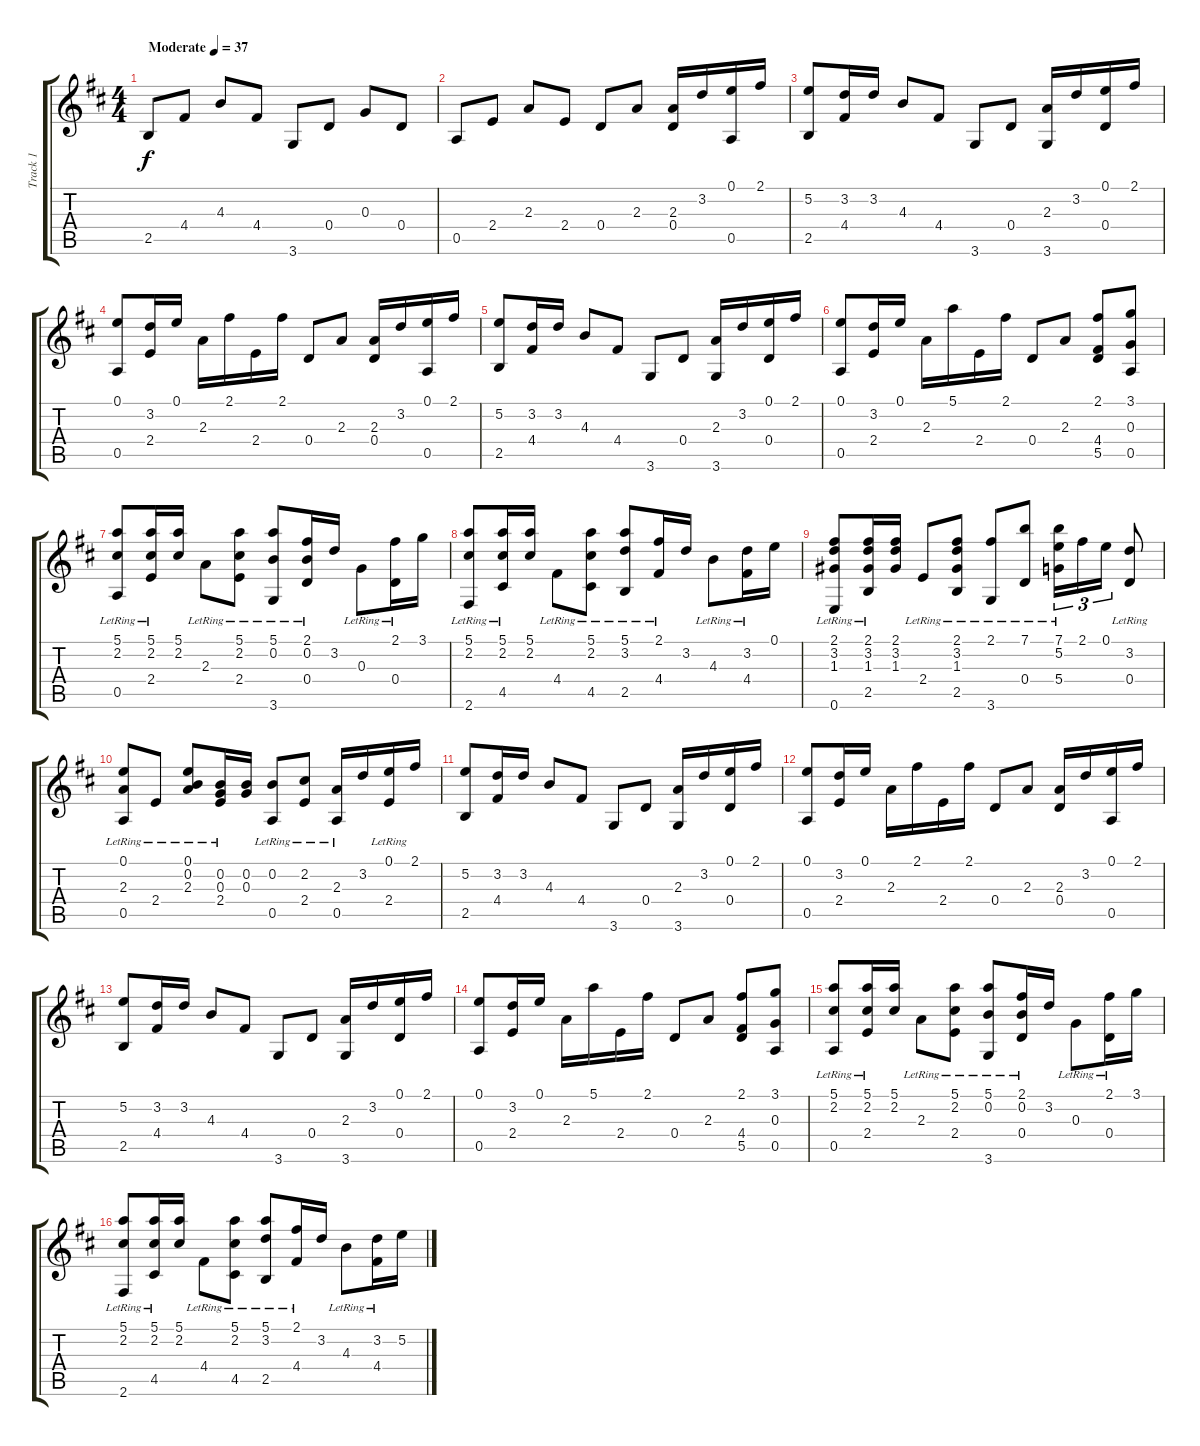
\track ("Track 1" "Track 1") {instrument acousticguitarsteel}
\staff {score tabs}
\tuning (E4 B3 G3 D3 A2 E2) {hide}
\ts (4 4)
\tempo (37 "Moderate")
\clef g2
\ks d
2.5.8{dy f instrument acousticguitarsteel} 4.4.8 4.3.8 4.4.8 3.6.8 0.4.8 0.3.8 0.4.8 |
0.5.8 2.4.8 2.3.8 2.4.8 0.4.8 2.3.8 (2.3 0.4).16 3.2.16 (0.1 0.5).16 2.1.16 |
(5.2 2.5).8 (3.2 4.4).16 3.2.16 4.3.8 4.4.8 3.6.8 0.4.8 (2.3 3.6).16 3.2.16 (0.1 0.4).16 2.1.16 |
(0.1 0.5).8 (3.2 2.4).16 0.1.16 2.3.16 2.1.16 2.4.16 2.1.16 0.4.8 2.3.8 (2.3 0.4).16 3.2.16 (0.1 0.5).16 2.1.16 |
(5.2 2.5).8 (3.2 4.4).16 3.2.16 4.3.8 4.4.8 3.6.8 0.4.8 (2.3 3.6).16 3.2.16 (0.1 0.4).16 2.1.16 |
(0.1 0.5).8 (3.2 2.4).16 0.1.16 2.3.16 5.1.16 2.4.16 2.1.16 0.4.8 2.3.8 (2.1 4.4 5.5).8 (3.1 0.3 0.5).8 |
(5.1 2.2 0.5{lr}).8 (5.1 2.2 2.4{lr}).16 (5.1 2.2).16 2.3{lr}.8 (5.1 2.2 2.4{lr}).8 (5.1 0.2 3.6{lr}).8 (2.1 0.2 0.4{lr}).16 3.2.16 0.3{lr}.8 (2.1 0.4{lr}).16 3.1.16 |
(5.1 2.2 2.6{lr}).8 (5.1 2.2 4.5{lr}).16 (5.1 2.2).16 4.4{lr}.8 (5.1 2.2 4.5{lr}).8 (5.1 3.2 2.5{lr}).8 (2.1 4.4{lr}).16 3.2.16 4.3{lr}.8 (3.2 4.4{lr}).16 0.1.16 |
(2.1 3.2 1.3 0.6{lr}).8 (2.1 3.2 1.3 2.5{lr}).16 (2.1 3.2 1.3).16 2.4{lr}.8 (2.1 3.2 1.3 2.5{lr}).8 (2.1 3.6{lr}).8 (7.1 0.4{lr}).8 (7.1 5.2 5.4{lr}).16{tu (3 2)} 2.1.16{tu (3 2)} 0.1.16{tu (3 2)} (3.2 0.4{lr}).8 |
(0.1 2.3 0.5{lr}).8 2.4{lr}.8 (0.1 0.2 2.3{lr}).8 (0.2 0.3 2.4{lr}).16 (0.2 0.3).16 (0.2 0.5{lr}).8 (2.2 2.4{lr}).8 (2.3{lr} 0.5{lr}).16 3.2.16 (0.1 2.4{lr}).16 2.1.16 |
(5.2 2.5).8 (3.2 4.4).16 3.2.16 4.3.8 4.4.8 3.6.8 0.4.8 (2.3 3.6).16 3.2.16 (0.1 0.4).16 2.1.16 |
(0.1 0.5).8 (3.2 2.4).16 0.1.16 2.3.16 2.1.16 2.4.16 2.1.16 0.4.8 2.3.8 (2.3 0.4).16 3.2.16 (0.1 0.5).16 2.1.16 |
(5.2 2.5).8 (3.2 4.4).16 3.2.16 4.3.8 4.4.8 3.6.8 0.4.8 (2.3 3.6).16 3.2.16 (0.1 0.4).16 2.1.16 |
(0.1 0.5).8 (3.2 2.4).16 0.1.16 2.3.16 5.1.16 2.4.16 2.1.16 0.4.8 2.3.8 (2.1 4.4 5.5).8 (3.1 0.3 0.5).8 |
(5.1 2.2 0.5{lr}).8 (5.1 2.2 2.4{lr}).16 (5.1 2.2).16 2.3{lr}.8 (5.1 2.2 2.4{lr}).8 (5.1 0.2 3.6{lr}).8 (2.1 0.2 0.4{lr}).16 3.2.16 0.3{lr}.8 (2.1 0.4{lr}).16 3.1.16 |
(5.1 2.2 2.6{lr}).8 (5.1 2.2 4.5{lr}).16 (5.1 2.2).16 4.4{lr}.8 (5.1 2.2 4.5{lr}).8 (5.1 3.2 2.5{lr}).8 (2.1 4.4{lr}).16 3.2.16 4.3{lr}.8 (3.2 4.4{lr}).16 5.2.16
